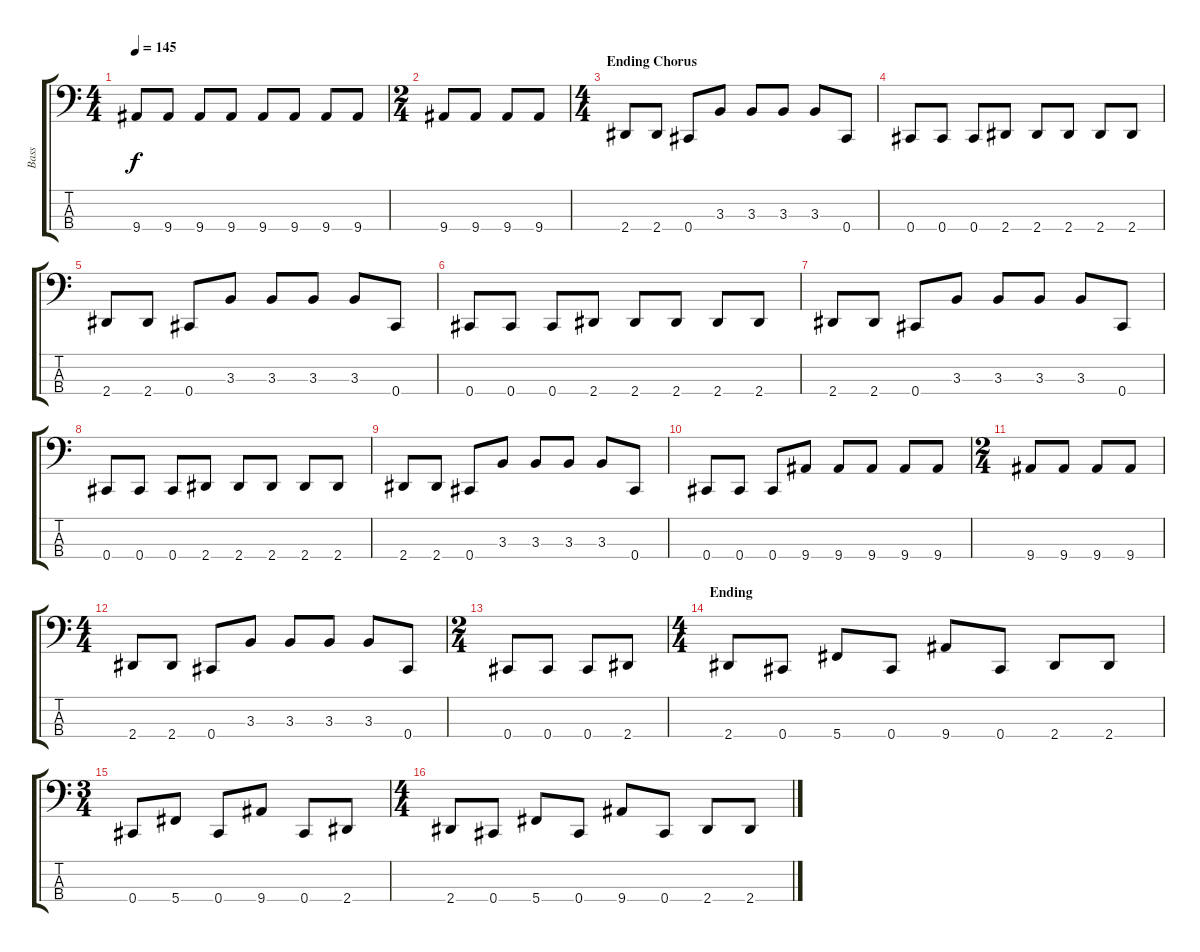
\track ("Bass" "Bass") {instrument electricbassfinger}
\staff {score tabs}
\tuning (Gb2 Db2 Ab1 Db1) {hide}
\ts (4 4)
\tempo 145
\clef f4
\ks c
9.4.8{dy f} 9.4.8 9.4.8 9.4.8 9.4.8 9.4.8 9.4.8 9.4.8 |
\ts (2 4)
9.4.8 9.4.8 9.4.8 9.4.8 |
\ts (4 4)
\section ("" "Ending Chorus")
2.4.8 2.4.8 0.4.8 3.3.8 3.3.8 3.3.8 3.3.8 0.4.8 |
0.4.8 0.4.8 0.4.8 2.4.8 2.4.8 2.4.8 2.4.8 2.4.8 |
2.4.8 2.4.8 0.4.8 3.3.8 3.3.8 3.3.8 3.3.8 0.4.8 |
0.4.8 0.4.8 0.4.8 2.4.8 2.4.8 2.4.8 2.4.8 2.4.8 |
2.4.8 2.4.8 0.4.8 3.3.8 3.3.8 3.3.8 3.3.8 0.4.8 |
0.4.8 0.4.8 0.4.8 2.4.8 2.4.8 2.4.8 2.4.8 2.4.8 |
2.4.8 2.4.8 0.4.8 3.3.8 3.3.8 3.3.8 3.3.8 0.4.8 |
0.4.8 0.4.8 0.4.8 9.4.8 9.4.8 9.4.8 9.4.8 9.4.8 |
\ts (2 4)
9.4.8 9.4.8 9.4.8 9.4.8 |
\ts (4 4)
2.4.8 2.4.8 0.4.8 3.3.8 3.3.8 3.3.8 3.3.8 0.4.8 |
\ts (2 4)
0.4.8 0.4.8 0.4.8 2.4.8 |
\ts (4 4)
\section ("" "Ending")
2.4.8 0.4.8 5.4.8 0.4.8 9.4.8 0.4.8 2.4.8 2.4.8 |
\ts (3 4)
0.4.8 5.4.8 0.4.8 9.4.8 0.4.8 2.4.8 |
\ts (4 4)
2.4.8 0.4.8 5.4.8 0.4.8 9.4.8 0.4.8 2.4.8 2.4.8
